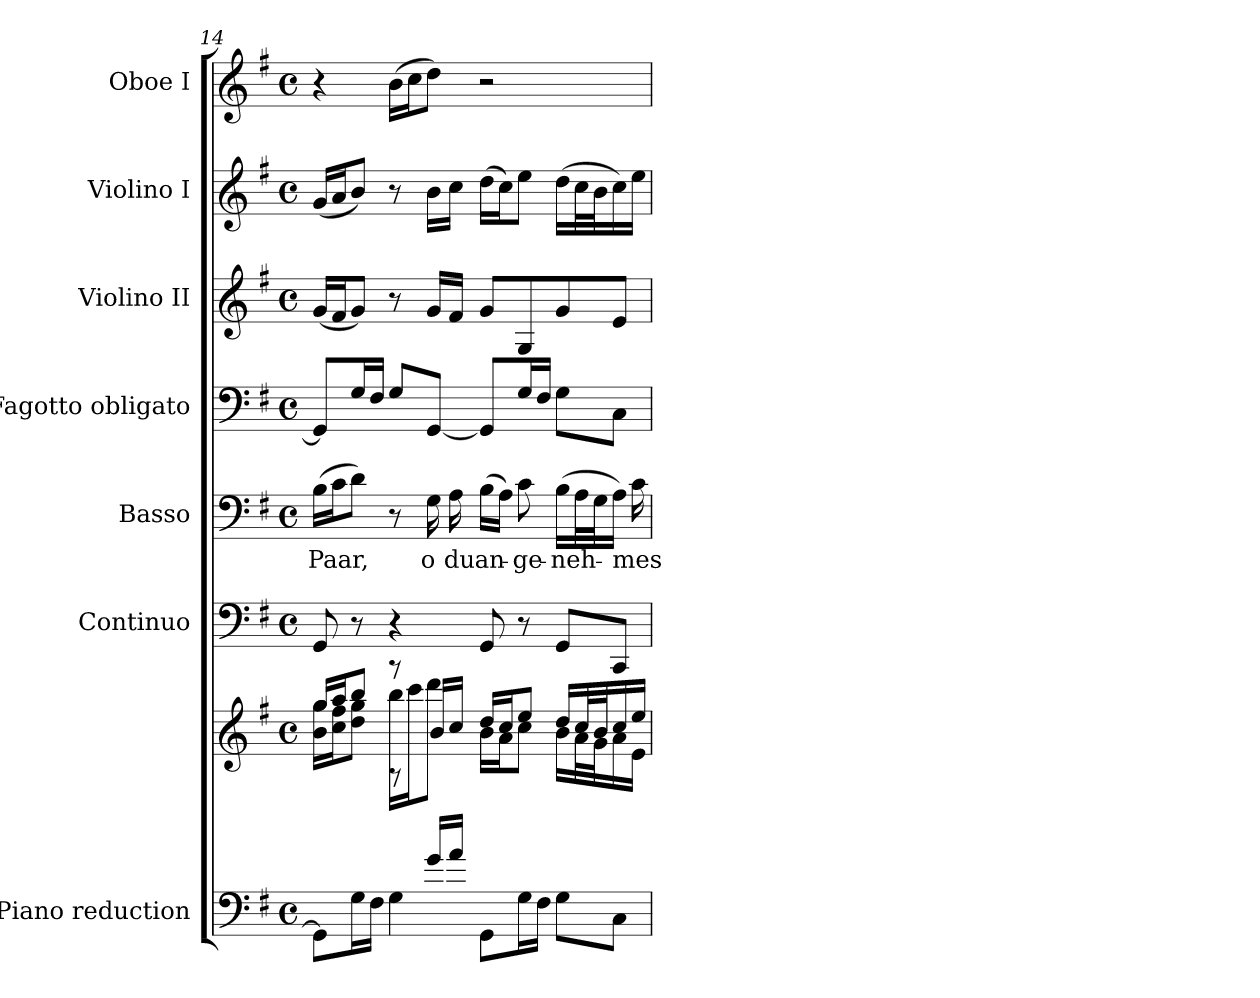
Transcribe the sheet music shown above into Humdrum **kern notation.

**kern	**kern	**kern	**kern	**text	**kern	**kern	**kern	**kern
*part7	*part7	*part6	*part5	*part5	*part4	*part3	*part2	*part1
*staff8	*staff7	*staff6	*staff5	*staff5	*staff4	*staff3	*staff2	*staff1
*I"Piano reduction	*	*I"Continuo	*I"Basso	*	*I"Fagotto obligato	*I"Violino II	*I"Violino I	*I"Oboe I
*I'Pno	*	*	*	*	*	*I'Vln	*I'Vln	*I'Ob
*clefF4	*clefG2	*clefF4	*clefF4	*	*clefF4	*clefG2	*clefG2	*clefG2
*k[f#]	*k[f#]	*k[f#]	*k[f#]	*	*k[f#]	*k[f#]	*k[f#]	*k[f#]
*M4/4	*M4/4	*M4/4	*M4/4	*	*M4/4	*M4/4	*M4/4	*M4/4
*met(c)	*met(c)	*met(c)	*met(c)	*	*met(c)	*met(c)	*met(c)	*met(c)
=14	=14	=14	=14	=14	=14	=14	=14	=14
*^	*^	*	*	*	*	*	*	*
*	*	*	*^	*	*	*	*	*	*	*
!	!	!	!	!	!	!	!LO:LY:b	!	!	!	!
4.ryy	8GG\L]	16gg/LL	16b\ 16gg\LL	4ryy	8GG/	(>16B\LL	Paar,	8GG/L]	(<16g/LL	(<16g/LL	4r
.	.	16aa/J	16cc\ 16ff#\J	.	.	16c\J	.	.	16f#/J	16a/J	.
.	16G\L	8bb/J	8dd\ 8gg\J	.	8r	8d\J)	.	16G/L	8g/J)	8b/J)	.
.	16F#\JJ	.	.	.	.	.	.	16F#/JJ	.	.	.
.	4G\	16bb\LL	8rggg	8rA	4r	8r	.	8G/L	8r	8r	(>16b\LL
.	.	16ccc\J	.	.	.	.	.	.	.	.	16cc\J
!	!	!	!	!	!	!	!LO:LY:b	!	!	!	!
16g/LL	.	8ddd\J	8ryy	16b/LL	.	16G\	o	[8GG/J	16g/LL	16b\LL	8dd\J)
!	!	!	!	!	!	!	!LO:LY:b	!	!	!	!
16a/JJ	.	.	.	16cc/JJ	.	16A\	du	.	16f#/JJ	16cc\JJ	.
!	!	!	!	!	!	!	!LO:LY:b	!	!	!	!
2ryy	8GG\L	16dd/LL	16b\LL	2ryy	8GG/	(>16B\LL	an-	8GG/L]	8g/L	(>16dd\LL	2r
.	.	16cc/J	16a\J	.	.	16A\JJ)	.	.	.	16cc\J)	.
!	!	!	!	!	!	!	!LO:LY:b	!	!	!	!
.	16G\L	8ee/J	8cc\J	.	8r	8c\	-ge-	16G/L	8G/	8ee\J	.
.	16F#\JJ	.	.	.	.	.	.	16F#/JJ	.	.	.
!	!	!	!	!	!	!	!LO:LY:b	!	!	!	!
.	8G\L	16dd/LL	16b\LL	.	8GG/L	(>16B\LL	-neh-	8G\L	8g/	(>16dd\LL	.
.	.	32cc/L	32a\L	.	.	32A\L	.	.	.	32cc\L	.
.	.	32b/J	32g\J	.	.	32G\J	.	.	.	32b\J	.
.	8C\J	16cc/	16a\	.	8CC/J	16A\JJ)	.	8C\J	8e/J	16cc\)	.
!	!	!	!	!	!	!	!LO:LY:b	!	!	!	!
.	.	16ee/JJ	16e\JJ	.	.	16c\	-mes	.	.	16ee\JJ	.
*v	*v	*	*	*	*	*	*	*	*	*	*
*	*v	*v	*v	*	*	*	*	*	*	*
=	=	=	=	=	=	=	=	=
*-	*-	*-	*-	*-	*-	*-	*-	*-
